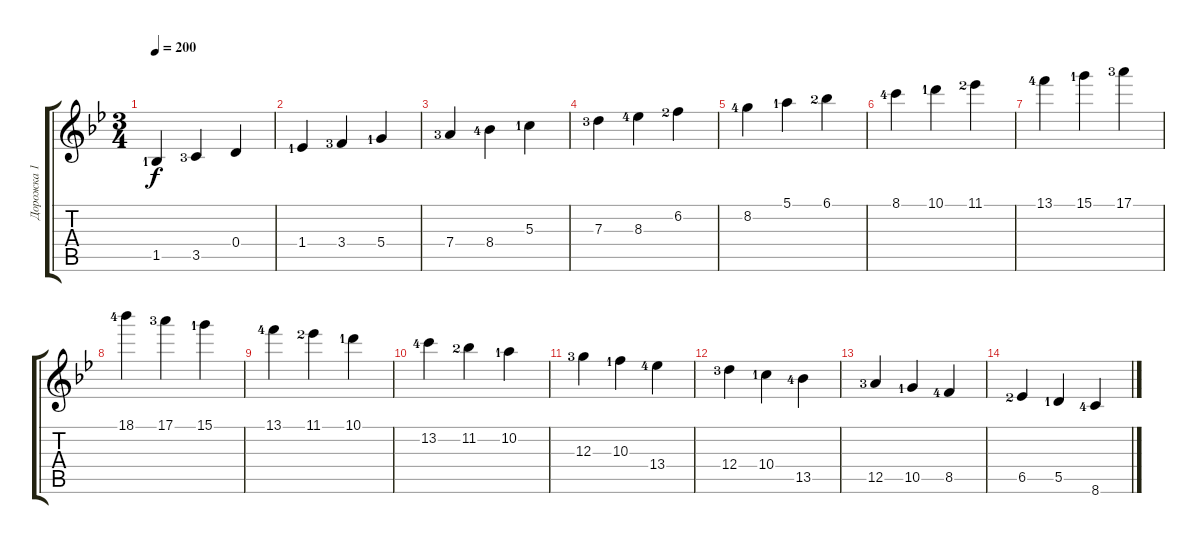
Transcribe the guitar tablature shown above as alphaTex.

\track ("Дорожка 1" "Дорожка 1") {instrument acousticguitarnylon}
\staff {score tabs}
\tuning (E4 B3 G3 D3 A2 E2) {hide}
\ts (3 4)
\tempo 200
\clef g2
\ks bb
1.5{lf 2}.4{dy f instrument acousticguitarnylon} 3.5{lf 4}.4 0.4.4 |
1.4{lf 2}.4 3.4{lf 4}.4 5.4{lf 2}.4 |
7.4{lf 4}.4 8.4{lf 5}.4 5.3{lf 2}.4 |
7.3{lf 4}.4 8.3{lf 5}.4 6.2{lf 3}.4 |
8.2{lf 5}.4 5.1{lf 2}.4 6.1{lf 3}.4 |
8.1{lf 5}.4 10.1{lf 2}.4 11.1{lf 3}.4 |
13.1{lf 5}.4 15.1{lf 2}.4 17.1{lf 4}.4 |
18.1{lf 5}.4 17.1{lf 4}.4 15.1{lf 2}.4 |
13.1{lf 5}.4 11.1{lf 3}.4 10.1{lf 2}.4 |
13.2{lf 5}.4 11.2{lf 3}.4 10.2{lf 2}.4 |
12.3{lf 4}.4 10.3{lf 2}.4 13.4{lf 5}.4 |
12.4{lf 4}.4 10.4{lf 2}.4 13.5{lf 5}.4 |
12.5{lf 4}.4 10.5{lf 2}.4 8.5{lf 5}.4 |
6.5{lf 3}.4 5.5{lf 2}.4 8.6{lf 5}.4
